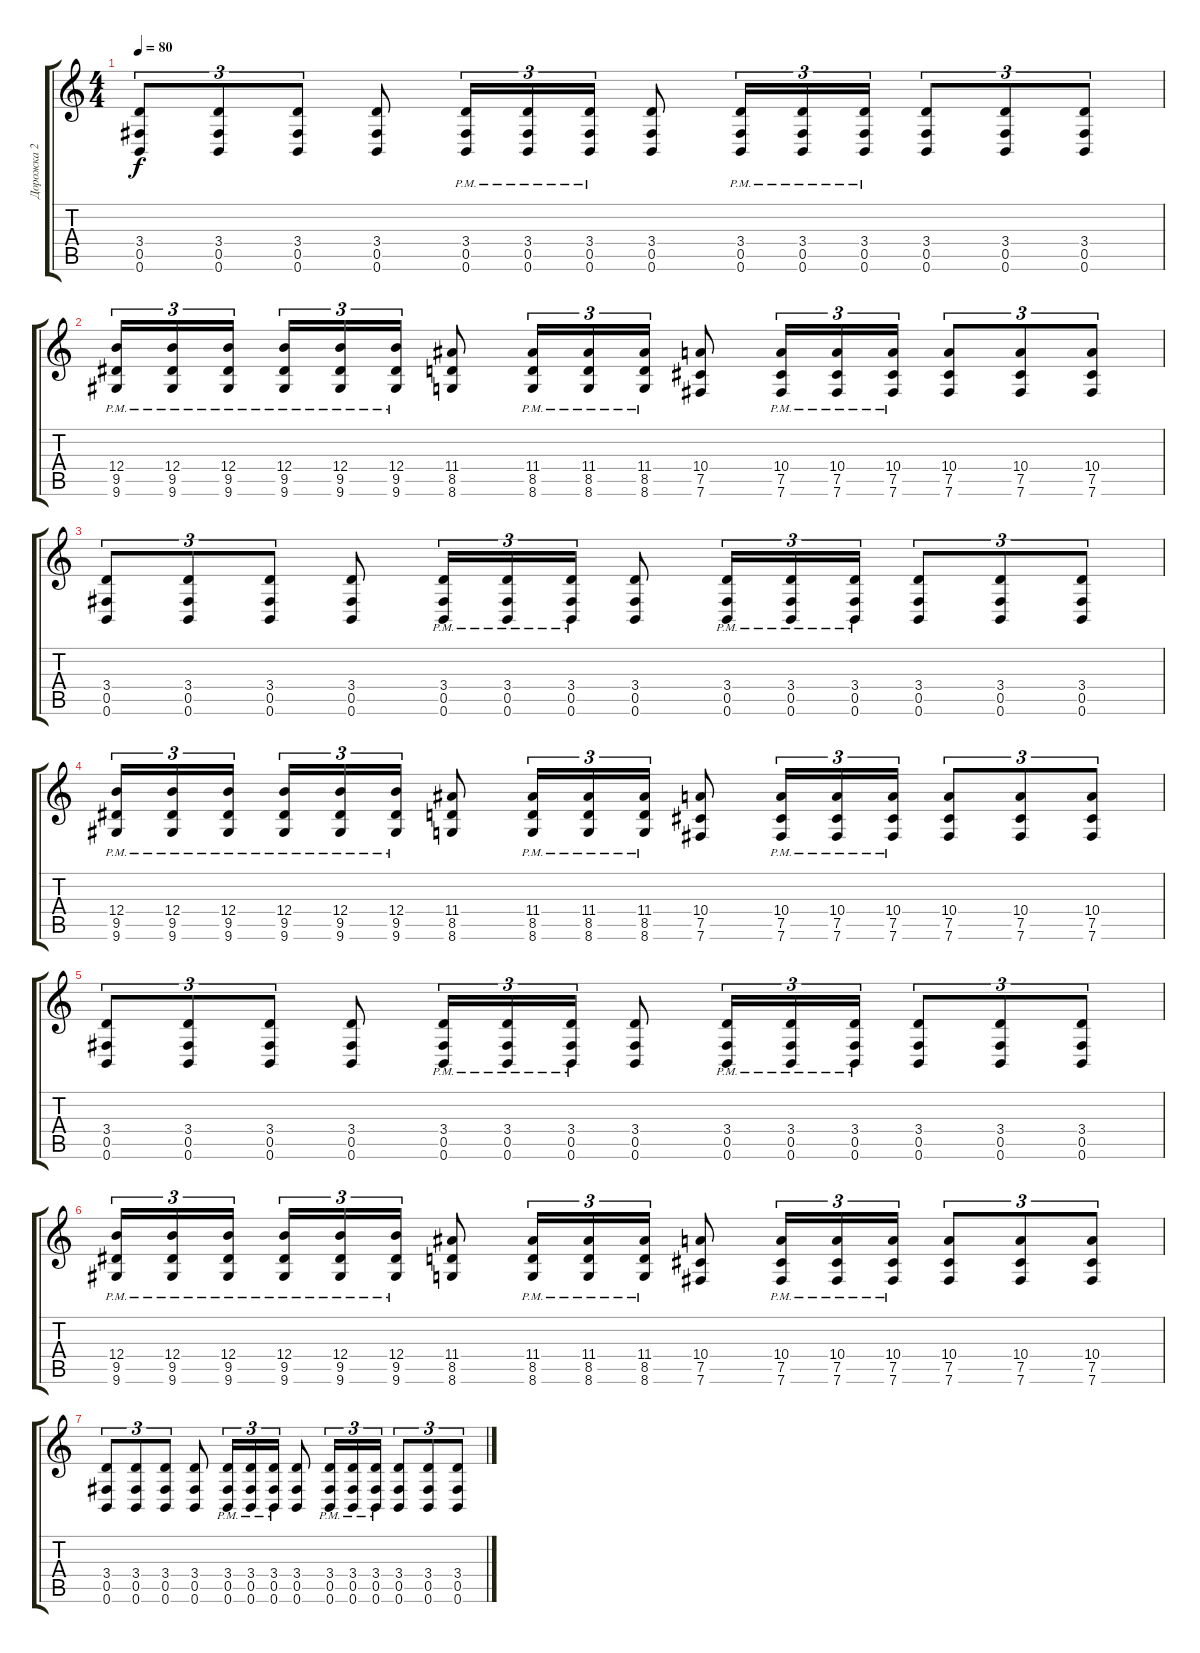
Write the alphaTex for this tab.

\track ("Дорожка 2" "Дорожка 2") {instrument distortionguitar}
\staff {score tabs}
\tuning (Db4 Ab3 E3 B2 Gb2 B1) {hide}
\ts (4 4)
\tempo 80
\clef g2
\ks c
(3.4 0.5 0.6).8{tu (3 2) dy f} (3.4 0.5 0.6).8{tu (3 2)} (3.4 0.5 0.6).8{tu (3 2)} (3.4 0.5 0.6).8 (3.4{pm} 0.5{pm} 0.6{pm}).16{tu (3 2)} (3.4{pm} 0.5{pm} 0.6{pm}).16{tu (3 2)} (3.4{pm} 0.5{pm} 0.6{pm}).16{tu (3 2)} (3.4 0.5 0.6).8 (3.4{pm} 0.5{pm} 0.6{pm}).16{tu (3 2)} (3.4{pm} 0.5{pm} 0.6{pm}).16{tu (3 2)} (3.4{pm} 0.5{pm} 0.6{pm}).16{tu (3 2)} (3.4 0.5 0.6).8{tu (3 2)} (3.4 0.5 0.6).8{tu (3 2)} (3.4 0.5 0.6).8{tu (3 2)} |
(12.4{pm} 9.5{pm} 9.6{pm}).16{tu (3 2)} (12.4{pm} 9.5{pm} 9.6{pm}).16{tu (3 2)} (12.4{pm} 9.5{pm} 9.6{pm}).16{tu (3 2) beam splitsecondary} (12.4{pm} 9.5{pm} 9.6{pm}).16{tu (3 2)} (12.4{pm} 9.5{pm} 9.6{pm}).16{tu (3 2)} (12.4{pm} 9.5{pm} 9.6{pm}).16{tu (3 2)} (11.4 8.5 8.6).8 (11.4{pm} 8.5{pm} 8.6{pm}).16{tu (3 2)} (11.4{pm} 8.5{pm} 8.6{pm}).16{tu (3 2)} (11.4{pm} 8.5{pm} 8.6{pm}).16{tu (3 2)} (10.4 7.5 7.6).8 (10.4{pm} 7.5{pm} 7.6{pm}).16{tu (3 2)} (10.4{pm} 7.5{pm} 7.6{pm}).16{tu (3 2)} (10.4{pm} 7.5{pm} 7.6{pm}).16{tu (3 2)} (10.4 7.5 7.6).8{tu (3 2)} (10.4 7.5 7.6).8{tu (3 2)} (10.4 7.5 7.6).8{tu (3 2)} |
(3.4 0.5 0.6).8{tu (3 2)} (3.4 0.5 0.6).8{tu (3 2)} (3.4 0.5 0.6).8{tu (3 2)} (3.4 0.5 0.6).8 (3.4{pm} 0.5{pm} 0.6{pm}).16{tu (3 2)} (3.4{pm} 0.5{pm} 0.6{pm}).16{tu (3 2)} (3.4{pm} 0.5{pm} 0.6{pm}).16{tu (3 2)} (3.4 0.5 0.6).8 (3.4{pm} 0.5{pm} 0.6{pm}).16{tu (3 2)} (3.4{pm} 0.5{pm} 0.6{pm}).16{tu (3 2)} (3.4{pm} 0.5{pm} 0.6{pm}).16{tu (3 2)} (3.4 0.5 0.6).8{tu (3 2)} (3.4 0.5 0.6).8{tu (3 2)} (3.4 0.5 0.6).8{tu (3 2)} |
(12.4{pm} 9.5{pm} 9.6{pm}).16{tu (3 2)} (12.4{pm} 9.5{pm} 9.6{pm}).16{tu (3 2)} (12.4{pm} 9.5{pm} 9.6{pm}).16{tu (3 2) beam splitsecondary} (12.4{pm} 9.5{pm} 9.6{pm}).16{tu (3 2)} (12.4{pm} 9.5{pm} 9.6{pm}).16{tu (3 2)} (12.4{pm} 9.5{pm} 9.6{pm}).16{tu (3 2)} (11.4 8.5 8.6).8 (11.4{pm} 8.5{pm} 8.6{pm}).16{tu (3 2)} (11.4{pm} 8.5{pm} 8.6{pm}).16{tu (3 2)} (11.4{pm} 8.5{pm} 8.6{pm}).16{tu (3 2)} (10.4 7.5 7.6).8 (10.4{pm} 7.5{pm} 7.6{pm}).16{tu (3 2)} (10.4{pm} 7.5{pm} 7.6{pm}).16{tu (3 2)} (10.4{pm} 7.5{pm} 7.6{pm}).16{tu (3 2)} (10.4 7.5 7.6).8{tu (3 2)} (10.4 7.5 7.6).8{tu (3 2)} (10.4 7.5 7.6).8{tu (3 2)} |
(3.4 0.5 0.6).8{tu (3 2)} (3.4 0.5 0.6).8{tu (3 2)} (3.4 0.5 0.6).8{tu (3 2)} (3.4 0.5 0.6).8 (3.4{pm} 0.5{pm} 0.6{pm}).16{tu (3 2)} (3.4{pm} 0.5{pm} 0.6{pm}).16{tu (3 2)} (3.4{pm} 0.5{pm} 0.6{pm}).16{tu (3 2)} (3.4 0.5 0.6).8 (3.4{pm} 0.5{pm} 0.6{pm}).16{tu (3 2)} (3.4{pm} 0.5{pm} 0.6{pm}).16{tu (3 2)} (3.4{pm} 0.5{pm} 0.6{pm}).16{tu (3 2)} (3.4 0.5 0.6).8{tu (3 2)} (3.4 0.5 0.6).8{tu (3 2)} (3.4 0.5 0.6).8{tu (3 2)} |
(12.4{pm} 9.5{pm} 9.6{pm}).16{tu (3 2)} (12.4{pm} 9.5{pm} 9.6{pm}).16{tu (3 2)} (12.4{pm} 9.5{pm} 9.6{pm}).16{tu (3 2) beam splitsecondary} (12.4{pm} 9.5{pm} 9.6{pm}).16{tu (3 2)} (12.4{pm} 9.5{pm} 9.6{pm}).16{tu (3 2)} (12.4{pm} 9.5{pm} 9.6{pm}).16{tu (3 2)} (11.4 8.5 8.6).8 (11.4{pm} 8.5{pm} 8.6{pm}).16{tu (3 2)} (11.4{pm} 8.5{pm} 8.6{pm}).16{tu (3 2)} (11.4{pm} 8.5{pm} 8.6{pm}).16{tu (3 2)} (10.4 7.5 7.6).8 (10.4{pm} 7.5{pm} 7.6{pm}).16{tu (3 2)} (10.4{pm} 7.5{pm} 7.6{pm}).16{tu (3 2)} (10.4{pm} 7.5{pm} 7.6{pm}).16{tu (3 2)} (10.4 7.5 7.6).8{tu (3 2)} (10.4 7.5 7.6).8{tu (3 2)} (10.4 7.5 7.6).8{tu (3 2)} |
(3.4 0.5 0.6).8{tu (3 2)} (3.4 0.5 0.6).8{tu (3 2)} (3.4 0.5 0.6).8{tu (3 2)} (3.4 0.5 0.6).8 (3.4{pm} 0.5{pm} 0.6{pm}).16{tu (3 2)} (3.4{pm} 0.5{pm} 0.6{pm}).16{tu (3 2)} (3.4{pm} 0.5{pm} 0.6{pm}).16{tu (3 2)} (3.4 0.5 0.6).8 (3.4{pm} 0.5{pm} 0.6{pm}).16{tu (3 2)} (3.4{pm} 0.5{pm} 0.6{pm}).16{tu (3 2)} (3.4{pm} 0.5{pm} 0.6{pm}).16{tu (3 2)} (3.4 0.5 0.6).8{tu (3 2)} (3.4 0.5 0.6).8{tu (3 2)} (3.4 0.5 0.6).8{tu (3 2)}
